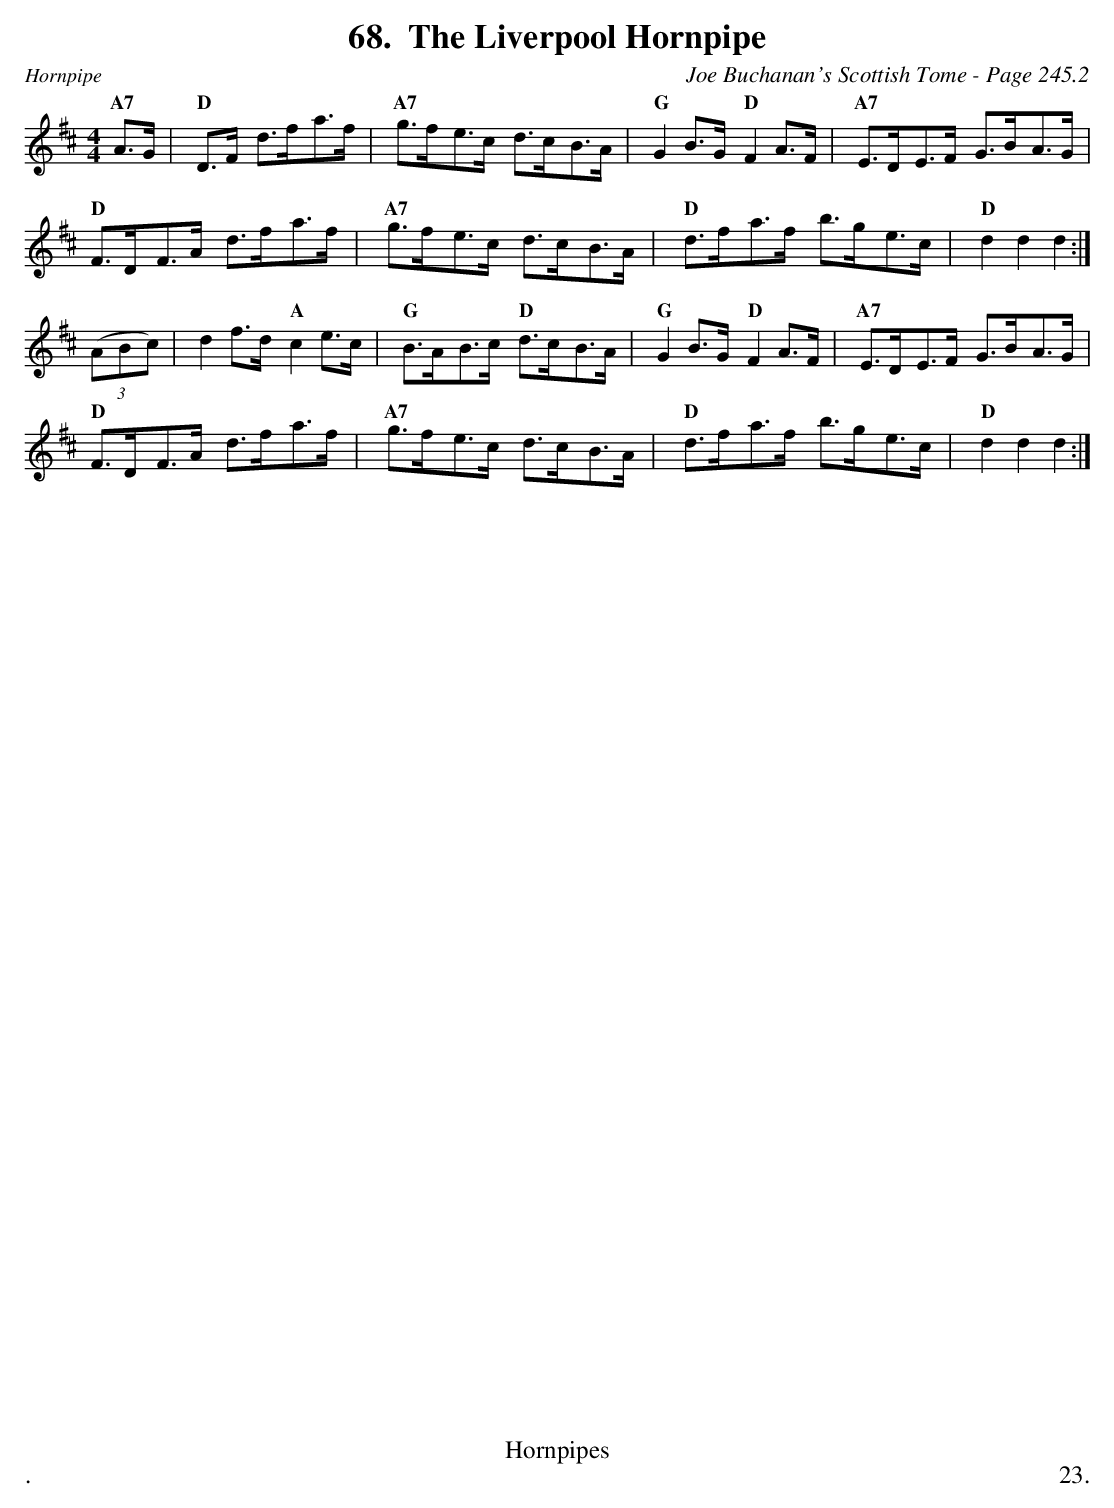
X:1
T:Liverpool Hornpipe, The
C:Joe Buchanan's Scottish Tome - Page 245.2
L:1/8
M:4/4
K:D
"A7"A>G | "D"D>F d>fa>f | "A7"g>fe>c d>cB>A | "G"G2 B>G "D"F2 A>F | "A7"E>DE>F G>BA>G |
"D"F>DF>A d>fa>f | "A7"g>fe>c d>cB>A | "D"d>fa>f b>ge>c | "D"d2 d2 d2 :|
((3ABc) | d2 f>d "A"c2 e>c | "G"B>AB>c "D"d>cB>A | "G"G2 B>G "D"F2 A>F | "A7"E>DE>F G>BA>G |
"D"F>DF>A d>fa>f | "A7"g>fe>c d>cB>A | "D"d>fa>f b>ge>c | "D"d2 d2 d2 :|
